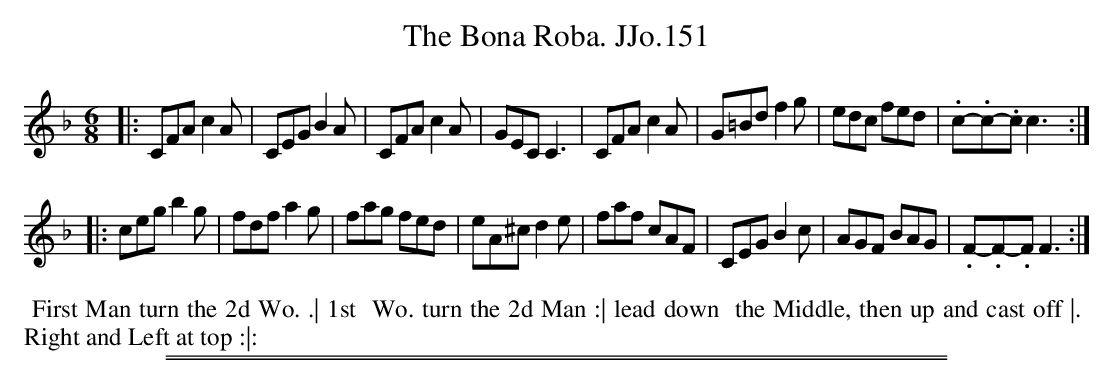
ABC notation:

X:1
T: Bona Roba. JJo.151, The
M:6/8
L:1/8
K:F
|:\
CFA c2A | CEG B2A | CFA c2A | GEC C3 |\
CFA c2A | G=Bd f2g | edc fed | .c-.c-.c c3 :|
|:\
ceg b2g | fdf a2g | fag fed | eA^c d2e |\
faf cAF | CEG B2c | AGF BAG | .F-.F-.F F3 :|
